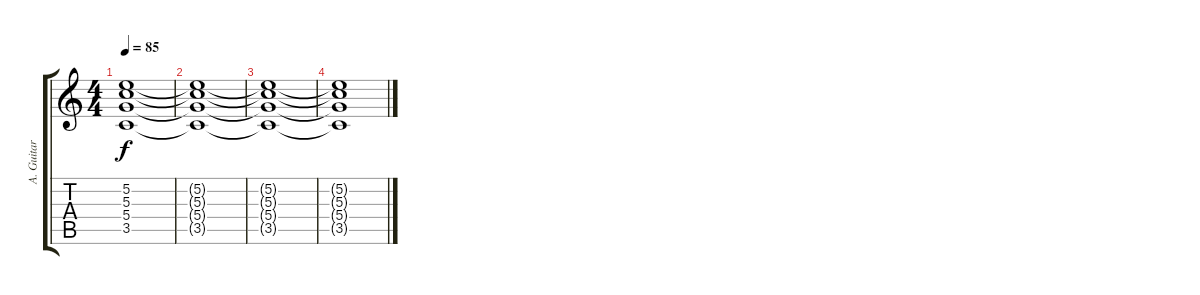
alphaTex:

\track ("A. Guitar" "A. Guitar") {instrument acousticguitarsteel}
\staff {score tabs}
\tuning (E4 B3 G3 D3 A2 E2) {hide}
\ts (4 4)
\tempo 85
\clef g2
\ks c
(5.2 5.3 5.4 3.5).1{dy f} |
(5.2{t} 5.3{t} 5.4{t} 3.5{t}).1 |
(5.2{t} 5.3{t} 5.4{t} 3.5{t}).1 |
(5.2{t} 5.3{t} 5.4{t} 3.5{t}).1
